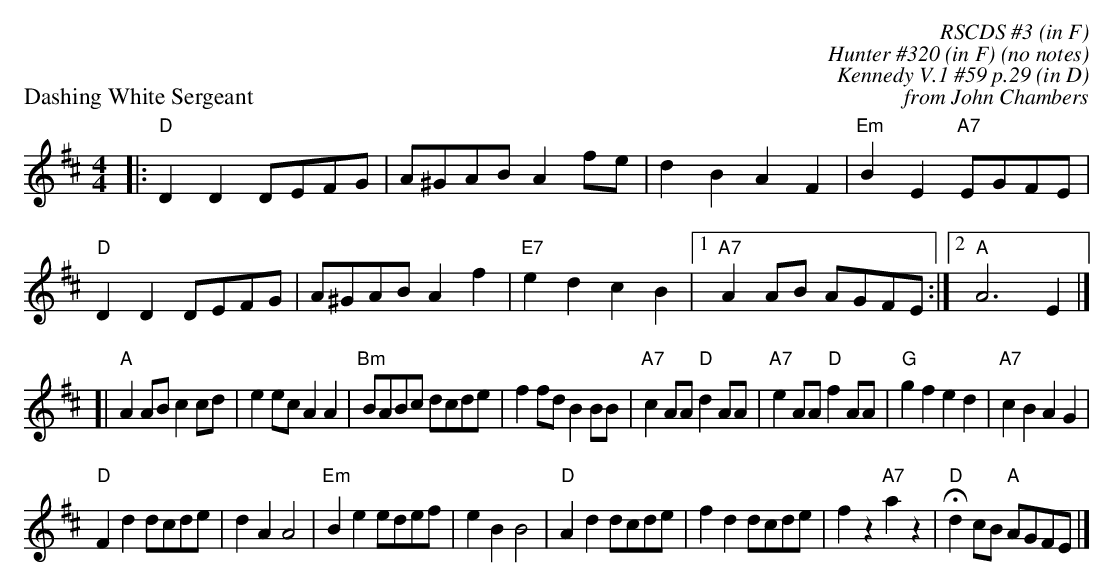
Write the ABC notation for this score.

X:1
P: Dashing White Sergeant
C: RSCDS #3 (in F)
C: Hunter #320 (in F) (no notes)
C: Kennedy V.1 #59 p.29 (in D)
C: from John Chambers
M: 4/4
L: 1/8
K: D
|: "D"D2D2 DEFG | A^GAB A2fe | d2B2 A2F2 | "Em"B2E2 "A7"EGFE | "D"D2D2 DEFG | A^GAB A2f2 | "E7"e2d2 c2B2 |1 "A7"A2AB AGFE :|2 "A"A6 E2 |]
[| "A"A2AB c2cd | e2ec A2A2  | "Bm"BABc dcde | f2fd B2BB | "A7"c2AA "D"d2AA | "A7"e2AA "D"f2AA | "G"g2f2 e2d2 | "A7"c2B2 A2G2 |
"D"F2d2 dcde | d2A2 A4 | "Em"B2e2 edef | e2B2 B4 | "D"A2d2 dcde | f2d2 dcde | f2z2 "A7"a2z2 | "D"Hd2 cB "A"AGFE |]
